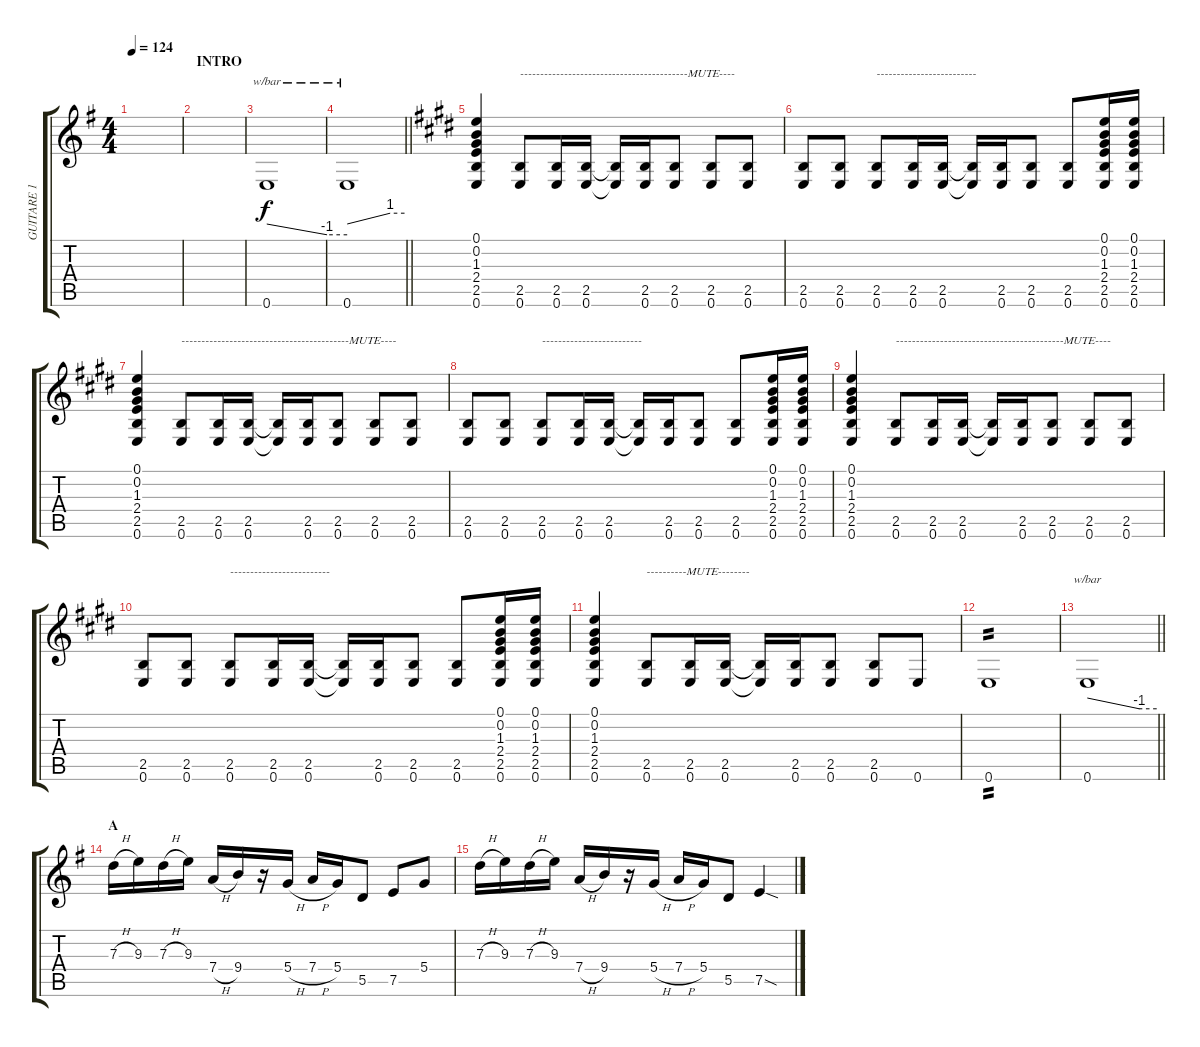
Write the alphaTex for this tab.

\track ("GUITARE 1" "GUITARE 1") {instrument distortionguitar}
\staff {score tabs}
\tuning (E4 B3 G3 D3 A2 E2) {hide}
\ts (4 4)
\tempo 124
\clef g2
\ks g
|
\section ("" "INTRO")
|
0.6.1{tbe (custom default 0 0 45 -4 60 -4)} |
\barLineRight lightlight
0.6.1{tbe (custom default 0 0 45 4 60 4)} |
\ks e
(0.1 0.2 1.3 2.4 2.5 0.6).4 (2.5 0.6).8{txt "------------------------------------------MUTE----"} (2.5 0.6).16 (2.5 0.6).16 (2.5{t} 0.6{t}).16 (2.5 0.6).16 (2.5 0.6).8 (2.5 0.6).8 (2.5 0.6).8 |
(2.5 0.6).8 (2.5 0.6).8 (2.5 0.6).8{txt "-------------------------"} (2.5 0.6).16 (2.5 0.6).16 (2.5{t} 0.6{t}).16 (2.5 0.6).16 (2.5 0.6).8 (2.5 0.6).8 (0.1 0.2 1.3 2.4 2.5 0.6).16 (0.1 0.2 1.3 2.4 2.5 0.6).16 |
(0.1 0.2 1.3 2.4 2.5 0.6).4 (2.5 0.6).8{txt "------------------------------------------MUTE----"} (2.5 0.6).16 (2.5 0.6).16 (2.5{t} 0.6{t}).16 (2.5 0.6).16 (2.5 0.6).8 (2.5 0.6).8 (2.5 0.6).8 |
(2.5 0.6).8 (2.5 0.6).8 (2.5 0.6).8{txt "-------------------------"} (2.5 0.6).16 (2.5 0.6).16 (2.5{t} 0.6{t}).16 (2.5 0.6).16 (2.5 0.6).8 (2.5 0.6).8 (0.1 0.2 1.3 2.4 2.5 0.6).16 (0.1 0.2 1.3 2.4 2.5 0.6).16 |
(0.1 0.2 1.3 2.4 2.5 0.6).4 (2.5 0.6).8{txt "------------------------------------------MUTE----"} (2.5 0.6).16 (2.5 0.6).16 (2.5{t} 0.6{t}).16 (2.5 0.6).16 (2.5 0.6).8 (2.5 0.6).8 (2.5 0.6).8 |
(2.5 0.6).8 (2.5 0.6).8 (2.5 0.6).8{txt "-------------------------"} (2.5 0.6).16 (2.5 0.6).16 (2.5{t} 0.6{t}).16 (2.5 0.6).16 (2.5 0.6).8 (2.5 0.6).8 (0.1 0.2 1.3 2.4 2.5 0.6).16 (0.1 0.2 1.3 2.4 2.5 0.6).16 |
(0.1 0.2 1.3 2.4 2.5 0.6).4 (2.5 0.6).8{txt "----------MUTE--------"} (2.5 0.6).16 (2.5 0.6).16 (2.5{t} 0.6{t}).16 (2.5 0.6).16 (2.5 0.6).8 (2.5 0.6).8 0.6.8 |
0.6.1{tp 2} |
\barLineRight lightlight
0.6.1{tbe (custom default 0 0 45 -4 60 -4)} |
\section ("" "A")
\ks g
7.3{h}.16 9.3.16 7.3{h}.16 9.3.16 7.4{h}.16 9.4.16 r.16 5.4{h}.16 7.4{h}.16 5.4.16 5.5.8 7.5.8 5.4.8 |
7.3{h}.16 9.3.16 7.3{h}.16 9.3.16 7.4{h}.16 9.4.16 r.16 5.4{h}.16 7.4{h}.16 5.4.16 5.5.8 7.5{sod}.4
